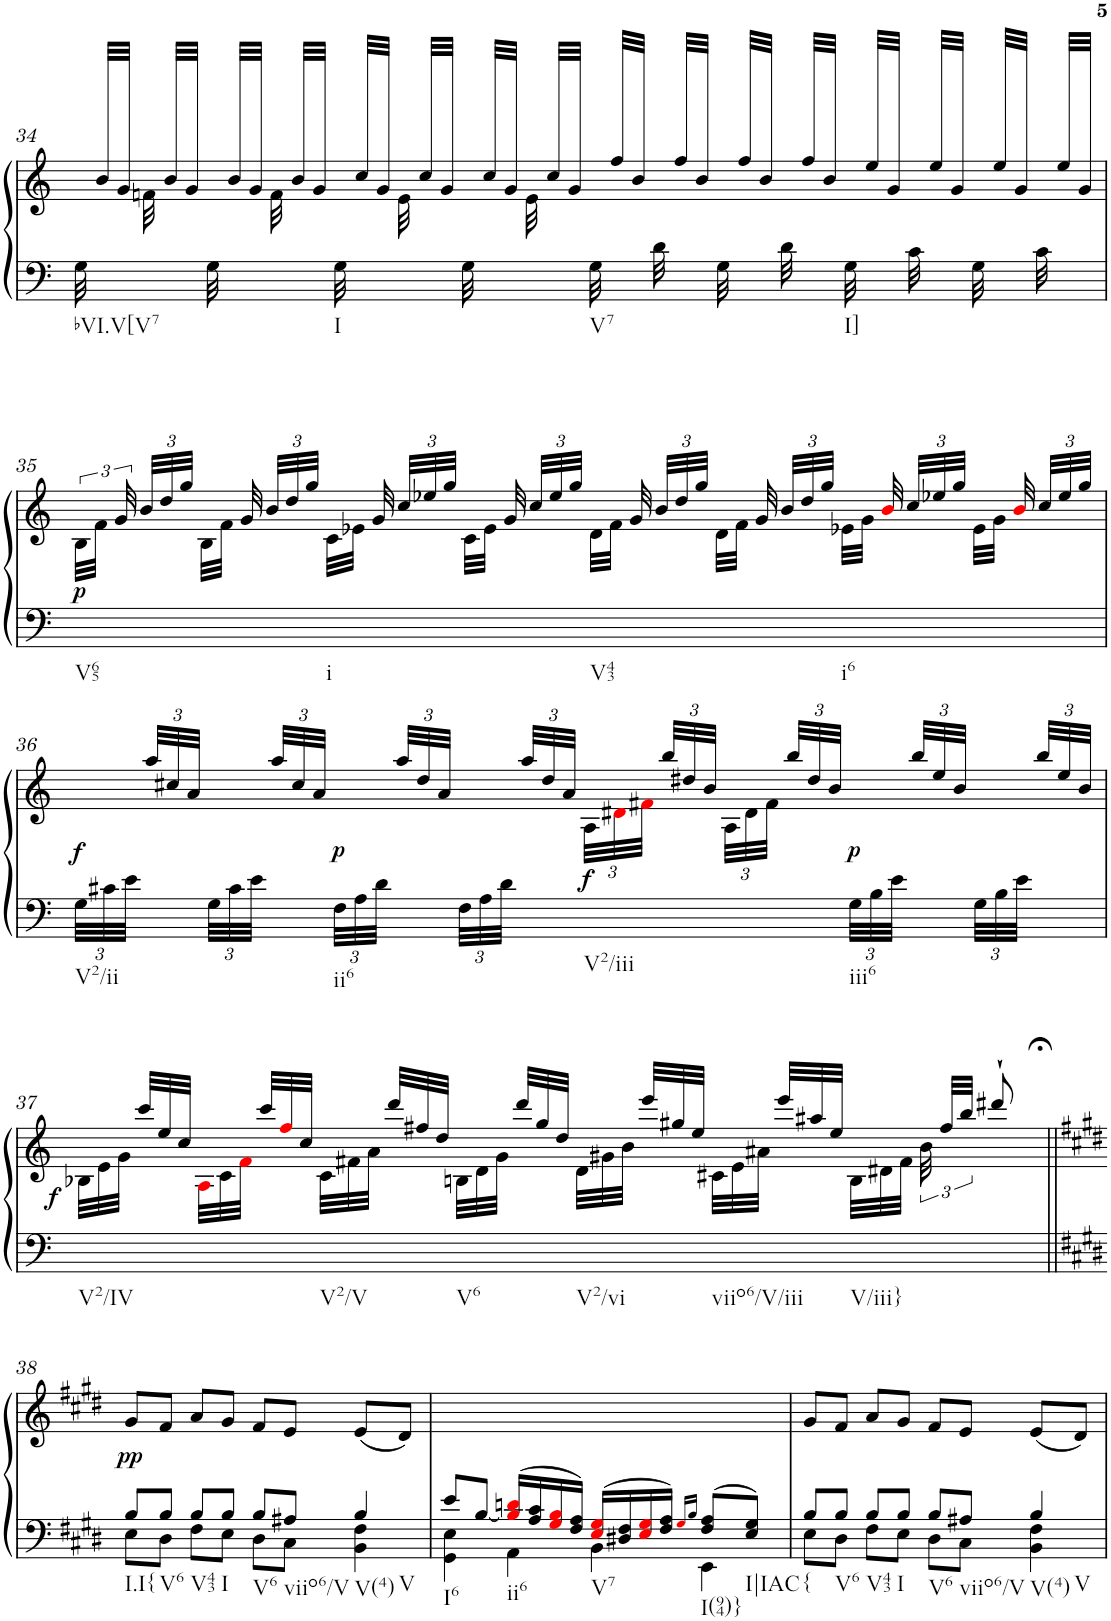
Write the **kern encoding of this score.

**kern	**kern	**dynam
*part1	*part1	*part1
*staff2	*staff1	*staff1/2
*I"Harpsichord	*	*
*I'Hch.	*	*
!!LO:PB:g=z
*clefF4	*clefG2	*
*k[]	*k[]	*
*a:	*a:	*
*M4/4	*M4/4	*
*met(c)	*met(c)	*
*Xtuplet	*	*
=34	=34	=34
*	*^	*
!LO:TX:b:t=bVI.V[V7	!	!	!
48G\	1ryy	48ryy	.
48%5ryy	.	48b/LLL	.
.	.	48g/JJJ	.
*	*	*Xtuplet	*
.	.	48fn\	.
.	.	48b/LLL	.
.	.	48g/JJJ	.
48G\	.	48ryy	.
48%5ryy	.	48b/LLL	.
.	.	48g/JJJ	.
.	.	48f\	.
.	.	48b/LLL	.
.	.	48g/JJJ	.
!LO:TX:b:t=I	!	!	!
48G\	.	48ryy	.
48%5ryy	.	48cc/LLL	.
.	.	48g/JJJ	.
.	.	48e\	.
.	.	48cc/LLL	.
.	.	48g/JJJ	.
48G\	.	48ryy	.
48%5ryy	.	48cc/LLL	.
.	.	48g/JJJ	.
.	.	48e\	.
.	.	48cc/LLL	.
.	.	48g/JJJ	.
!LO:TX:b:t=V7	!	!	!
48G\	.	48ryy	.
24ryy	.	48ff/LLL	.
.	.	48b/JJJ	.
48d\	.	48ryy	.
24ryy	.	48ff/LLL	.
.	.	48b/JJJ	.
48G\	.	48ryy	.
24ryy	.	48ff/LLL	.
.	.	48b/JJJ	.
48d\	.	48ryy	.
24ryy	.	48ff/LLL	.
.	.	48b/JJJ	.
!LO:TX:b:t=I]	!	!	!
48G\	.	48ryy	.
24ryy	.	48ee/LLL	.
.	.	48g/JJJ	.
48c\	.	48ryy	.
24ryy	.	48ee/LLL	.
.	.	48g/JJJ	.
48G\	.	48ryy	.
24ryy	.	48ee/LLL	.
.	.	48g/JJJ	.
48c\	.	48ryy	.
24ryy	.	48ee/LLL	.
.	.	48g/JJJ	.
*	*v	*v	*
!!LO:LB:g=z
=35	=35	=35
*	*tuplet	*
*	*^	*
!LO:TX:b:t=V65	!	!	!
!LO:TX:b:t=i	!	!	!
!LO:TX:b:t=V43	!	!	!
!LO:TX:b:t=i6	!	!	!
!	!	!	!LO:DY:b
*	*v	*v	*
1ryy	48B\LLL	p
.	48f\JJJ	.
.	48g/	.
*	*Xbrackettup	*
.	48b/LLL	.
.	48dd/	.
.	48gg/JJJ	.
*	*Xtuplet	*
.	48B\LLL	.
.	48f\JJJ	.
.	48g/	.
*	*tuplet	*
.	48b/LLL	.
.	48dd/	.
.	48gg/JJJ	.
*	*Xtuplet	*
.	48c\LLL	.
.	48e-X\JJJ	.
.	48g/	.
*	*tuplet	*
.	48cc/LLL	.
.	48ee-X/	.
.	48gg/JJJ	.
*	*Xtuplet	*
.	48c\LLL	.
.	48e-\JJJ	.
.	48g/	.
*	*tuplet	*
.	48cc/LLL	.
.	48ee-/	.
.	48gg/JJJ	.
*	*Xtuplet	*
.	48d\LLL	.
.	48f\JJJ	.
.	48g/	.
*	*tuplet	*
.	48b/LLL	.
.	48dd/	.
.	48gg/JJJ	.
*	*Xtuplet	*
.	48d\LLL	.
.	48f\JJJ	.
.	48g/	.
*	*tuplet	*
.	48b/LLL	.
.	48dd/	.
.	48gg/JJJ	.
*	*Xtuplet	*
.	48e-X\LLL	.
.	48g\JJJ	.
.	48bi/	.
*	*tuplet	*
.	48cc/LLL	.
.	48ee-X/	.
.	48gg/JJJ	.
*	*Xtuplet	*
.	48e-\LLL	.
.	48g\JJJ	.
.	48bi/	.
*	*tuplet	*
.	48cc/LLL	.
.	48ee-/	.
.	48gg/JJJ	.
!!LO:LB:g=z
=36	=36	=36
*tuplet	*	*
*Xbrackettup	*	*
*	*^	*
!LO:TX:b:t=V2/ii	!	!	!
!	!	!	!LO:DY:b
48G\LLL	16ryy	2ryy	f
48c#X\	.	.	.
48e\JJJ	.	.	.
16ryy	48aa/LLL	.	.
.	48cc#X/	.	.
.	48a/JJJ	.	.
48G\LLL	16ryy	.	.
48c#\	.	.	.
48e\JJJ	.	.	.
16ryy	48aa/LLL	.	.
.	48cc#/	.	.
.	48a/JJJ	.	.
!LO:TX:b:t=ii6	!	!	!
!	!	!	!LO:DY:b
48F\LLL	16ryy	.	p
48A\	.	.	.
48d\JJJ	.	.	.
16ryy	48aa/LLL	.	.
.	48dd/	.	.
.	48a/JJJ	.	.
48F\LLL	16ryy	.	.
48A\	.	.	.
48d\JJJ	.	.	.
!LO:TX:b:t=V2/iii	!	!	!
4ryy	48aa/LLL	.	.
.	48dd/	.	.
.	48a/JJJ	.	.
!	!	!	!LO:DY:a
.	16ryy	48A\LLL	f
.	.	48d#Xi\	.
.	.	48f#Xi\JJJ	.
.	48bb/LLL	16ryy	.
.	48dd#X/	.	.
.	48b/JJJ	.	.
.	16ryy	48A\LLL	.
.	.	48d#\	.
.	.	48f#\JJJ	.
16ryy	48bb/LLL	16ryy	.
.	48dd#/	.	.
.	48b/JJJ	.	.
!LO:TX:b:t=iii6	!	!	!
!	!	!	!LO:DY:b
48G\LLL	16ryy	4ryy	p
48B\	.	.	.
48e\JJJ	.	.	.
16ryy	48bb/LLL	.	.
.	48ee/	.	.
.	48b/JJJ	.	.
48G\LLL	16ryy	.	.
48B\	.	.	.
48e\JJJ	.	.	.
16ryy	48bb/LLL	.	.
.	48ee/	.	.
.	48b/JJJ	.	.
!!LO:LB:g=z	!!
=37	=37	=37	=37
*	*	*Xtuplet	*
!LO:TX:b:t=V2/IV	!	!	!
!LO:TX:b:t=V2/V	!	!	!
!LO:TX:b:t=V6	!	!	!
!LO:TX:b:t=V2/vi	!	!	!
!LO:TX:b:t=viio6/V/iii	!	!	!
!LO:TX:b:t=V/iii}	!	!	!
!	!	!	!LO:DY:a=2
1ryy	16ryy	48B-X\LLL	f
.	.	48e\	.
.	.	48g\JJJ	.
.	48ccc/LLL	16ryy	.
.	48ee/	.	.
.	48cc/JJJ	.	.
.	16ryy	48Ai\LLL	.
.	.	48c\	.
.	.	48fi\JJJ	.
.	48ccc/LLL	16ryy	.
.	48ffi/	.	.
.	48cc/JJJ	.	.
.	16ryy	48c\LLL	.
.	.	48f#X\	.
.	.	48a\JJJ	.
.	48ddd/LLL	16ryy	.
.	48ff#X/	.	.
.	48dd/JJJ	.	.
.	16ryy	48Bn\LLL	.
.	.	48d\	.
.	.	48g\JJJ	.
.	48ddd/LLL	16ryy	.
.	48gg/	.	.
.	48dd/JJJ	.	.
.	16ryy	48d\LLL	.
.	.	48g#X\	.
.	.	48b\JJJ	.
.	48eee/LLL	16ryy	.
.	48gg#X/	.	.
.	48ee/JJJ	.	.
.	16ryy	48c#X\LLL	.
.	.	48e\	.
.	.	48a#X\JJJ	.
.	48eee/LLL	16ryy	.
.	48aa#X/	.	.
.	48ee/JJJ	.	.
.	16ryy	48B\LLL	.
.	.	48d#X\	.
.	.	48f#\JJJ	.
*	*tuplet	*	*
*	*brackettup	*	*
.	48b\	8.ryy	.
.	48ff#/LLL	.	.
.	48bb/JJJ	.	.
.	8ddd#X;<`>/	.	.
*	*v	*v	*
!!LO:LB:g=z
=38||	=38||	=38||
*k[f#c#g#d#]	*k[f#c#g#d#]	*
*E:	*E:	*
*^	*	*
!LO:TX:b:t=I.I{	!	!	!
!	!	!	!LO:DY:b
8B/L	8E\L	8g#/L	pp
!LO:TX:b:t=V6	!	!	!
8B/J	8D#\J	8f#/J	.
!LO:TX:b:t=V43	!	!	!
8B/L	8F#\L	8a/L	.
!LO:TX:b:t=I	!	!	!
8B/J	8E\J	8g#/J	.
!LO:TX:b:t=V6	!	!	!
8B/L	8D#\L	8f#/L	.
!LO:TX:b:t=viio6/V	!	!	!
8A#X/J	8C#\J	8e/J	.
!LO:TX:b:t=V(4)	!	!	!
!LO:TX:b:t=V	!	!	!
4B/	4BB\ 4F#\	(<8e/L	.
.	.	8d#/J)	.
=39	=39	=39	=39
!LO:TX:b:t=I6	!	!	!
8e/L	4GG#\ 4E\	1ryy	.
[<8B/J	.	.	.
!LO:TX:b:t=ii6	!	!	!
16Bi/] 16dni/LL	4AA\	.	.
16A/ 16c#/	.	.	.
16G#i/ 16Bi/	.	.	.
16F#/ 16A/JJ	.	.	.
!LO:TX:b:t=V7	!	!	!
16Ei/ 16G#i/LL	4BB\	.	.
16D#X/ 16F#/	.	.	.
16Ei/ 16G#i/	.	.	.
16F#/ 16A/JJ	.	.	.
16qG#i/LL	.	.	.
16qB/JJ	.	.	.
!LO:TX:b:t=I(94)}	!	!	!
8F#/ 8A/L	4EE\	.	.
!LO:TX:b:t=I|IAC	!	!	!
8E/ 8G#/J	.	.	.
=40	=40	=40	=40
!LO:TX:b:t={	!	!	!
8B/L	8E\L	8g#/L	.
!LO:TX:b:t=V6	!	!	!
8B/J	8D#\J	8f#/J	.
!LO:TX:b:t=V43	!	!	!
8B/L	8F#\L	8a/L	.
!LO:TX:b:t=I	!	!	!
8B/J	8E\J	8g#/J	.
!LO:TX:b:t=V6	!	!	!
8B/L	8D#\L	8f#/L	.
!LO:TX:b:t=viio6/V	!	!	!
8A#X/J	8C#\J	8e/J	.
!LO:TX:b:t=V(4)	!	!	!
!LO:TX:b:t=V	!	!	!
4B/	4BB\ 4F#\	(<8e/L	.
.	.	8d#/J)	.
*v	*v	*	*
=	=	=
*-	*-	*-
